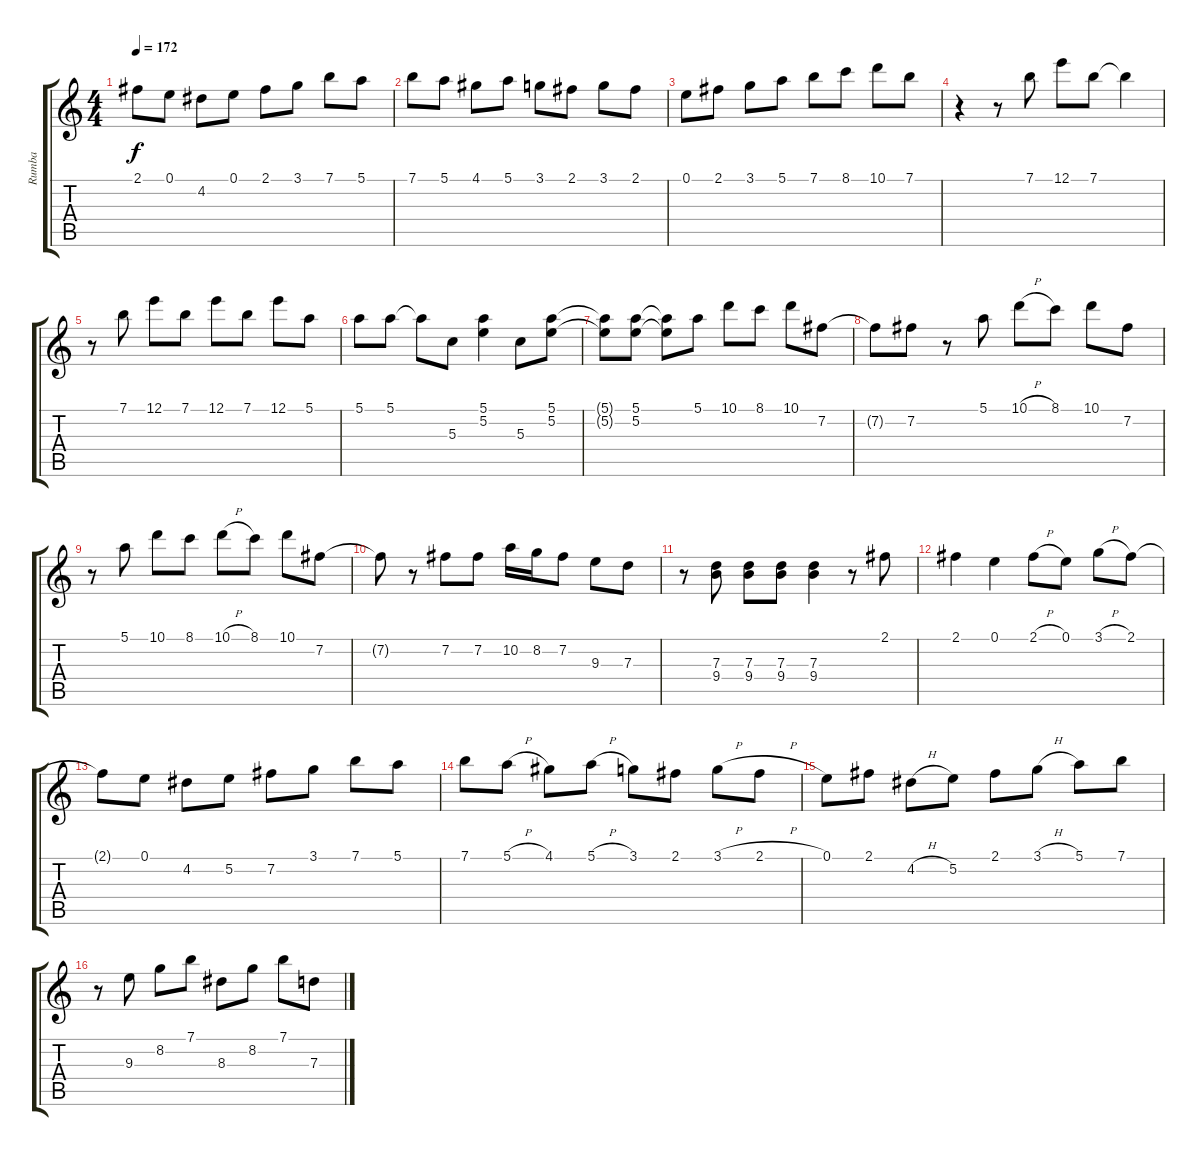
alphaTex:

\track ("Rumba" "Rumba") {instrument acousticguitarnylon}
\staff {score tabs}
\tuning (E4 B3 G3 D3 A2 E2) {hide}
\ts (4 4)
\tempo 172
\clef g2
\ks c
2.1{t}.8{dy f} 0.1.8 4.2.8 0.1.8 2.1.8 3.1.8 7.1.8 5.1.8 |
7.1.8 5.1.8 4.1.8 5.1.8 3.1.8 2.1.8 3.1.8 2.1.8 |
0.1.8 2.1.8 3.1.8 5.1.8 7.1.8 8.1.8 10.1.8 7.1.8 |
r.4 r.8 7.1.8 12.1.8 7.1.8 7.1{t}.4 |
r.8 7.1.8 12.1.8 7.1.8 12.1.8 7.1.8 12.1.8 5.1.8 |
5.1.8 5.1.8 5.1{t}.8 5.3.8 (5.1 5.2).4 5.3.8 (5.1 5.2).8 |
(5.1{t} 5.2{t}).8 (5.1 5.2).8 (5.1{t} 5.2{t}).8 5.1.8 10.1.8 8.1.8 10.1.8 7.2.8 |
7.2{t}.8 7.2.8 r.8 5.1.8 10.1{h}.8 8.1.8 10.1.8 7.2.8 |
r.8 5.1.8 10.1.8 8.1.8 10.1{h}.8 8.1.8 10.1.8 7.2.8 |
7.2{t}.8 r.8 7.2.8 7.2.8 10.2.16 8.2.16 7.2.8 9.3.8 7.3.8 |
r.8 (7.3 9.4).8 (7.3 9.4).8 (7.3 9.4).8 (7.3 9.4).4 r.8 2.1.8 |
2.1.4 0.1.4 2.1{h}.8 0.1.8 3.1{h}.8 2.1.8 |
2.1{t}.8 0.1.8 4.2.8 5.2.8 7.2.8 3.1.8 7.1.8 5.1.8 |
7.1.8 5.1{h}.8 4.1.8 5.1{h}.8 3.1.8 2.1.8 3.1{h}.8 2.1{h}.8 |
0.1.8 2.1.8 4.2{h}.8 5.2.8 2.1.8 3.1{h}.8 5.1.8 7.1.8 |
r.8 9.3.8 8.2.8 7.1.8 8.3.8 8.2.8 7.1.8 7.3.8
